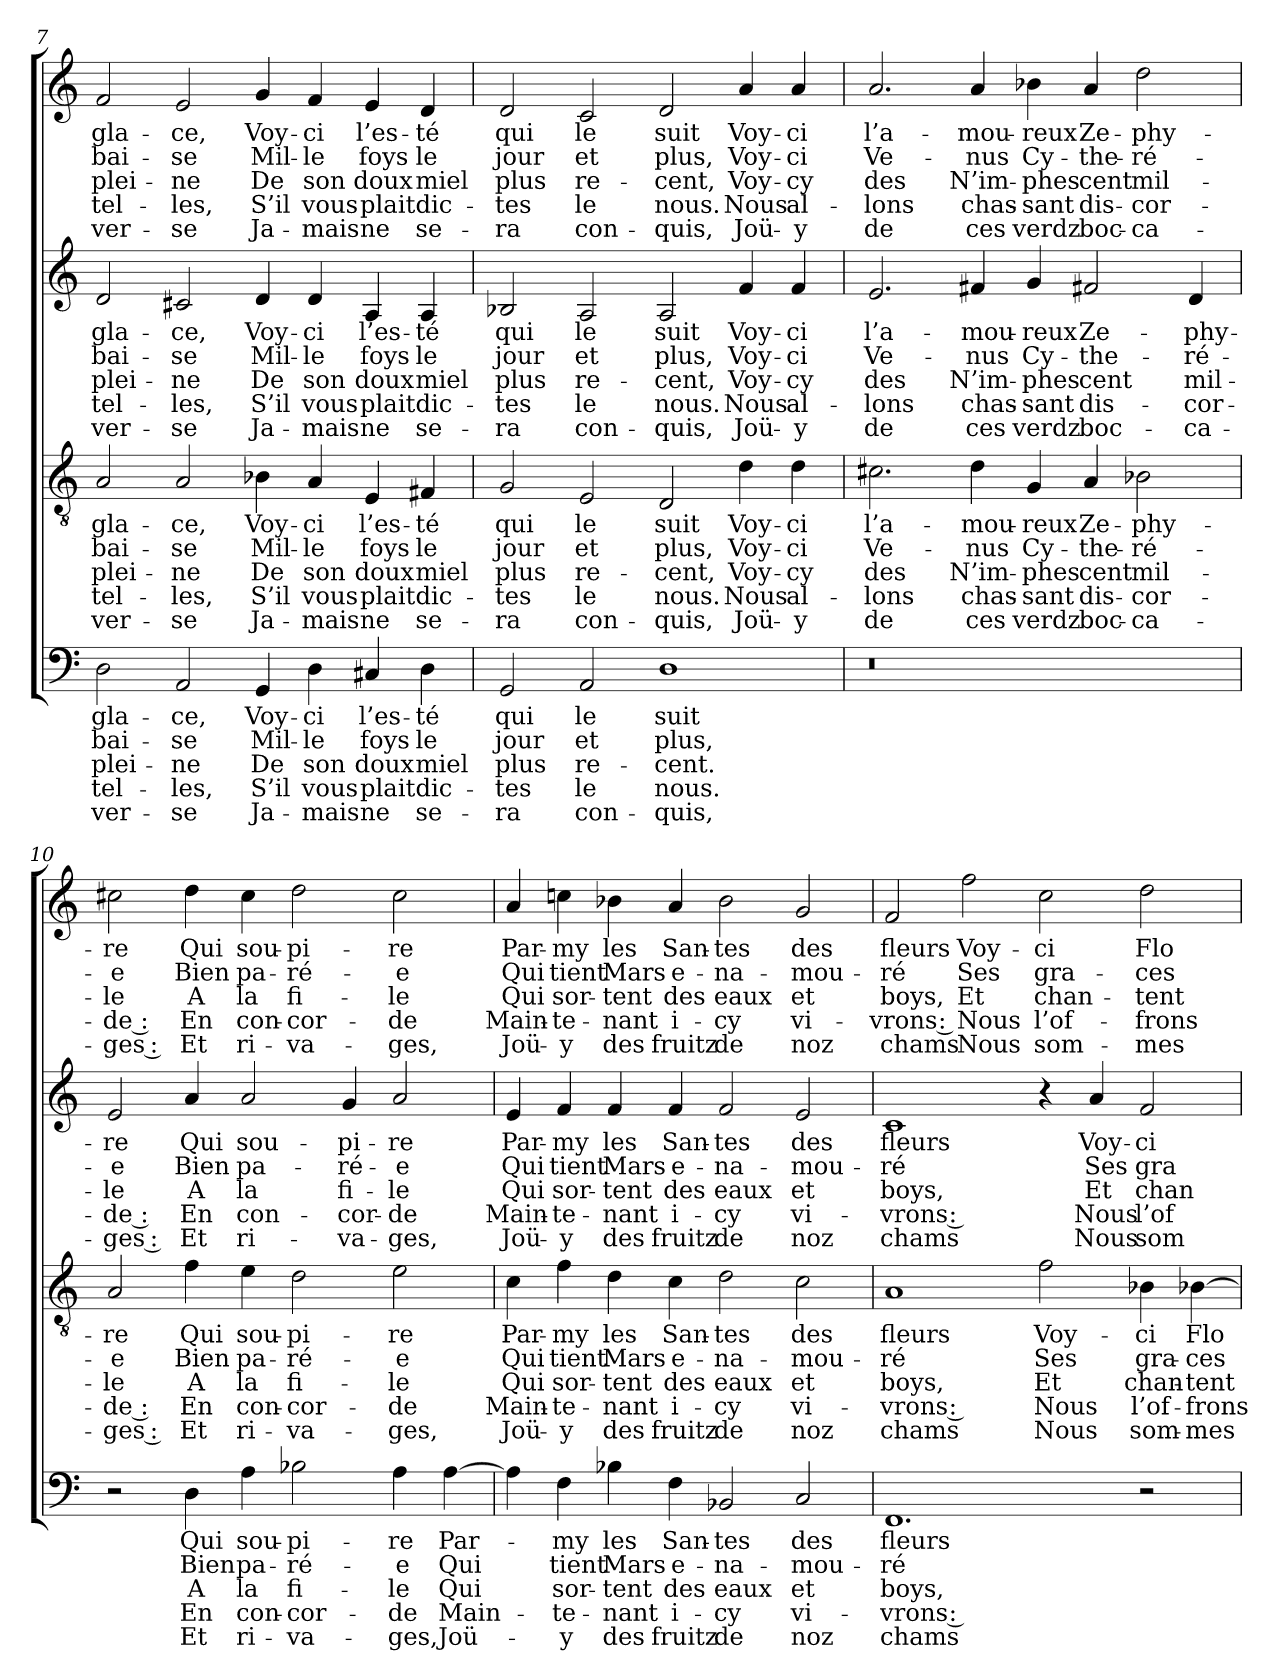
**kern	**text	**text	**text	**text	**text	**kern	**text	**text	**text	**text	**text	**kern	**text	**text	**text	**text	**text	**kern	**text	**text	**text	**text	**text
*part4	*part4	*part4	*part4	*part4	*part4	*part3	*part3	*part3	*part3	*part3	*part3	*part2	*part2	*part2	*part2	*part2	*part2	*part1	*part1	*part1	*part1	*part1	*part1
*staff4	*staff4	*staff4	*staff4	*staff4	*staff4	*staff3	*staff3	*staff3	*staff3	*staff3	*staff3	*staff2	*staff2	*staff2	*staff2	*staff2	*staff2	*staff1	*staff1	*staff1	*staff1	*staff1	*staff1
*clefF4	*	*	*	*	*	*clefGv2	*	*	*	*	*	*clefG2	*	*	*	*	*	*clefG2	*	*	*	*	*
*k[]	*	*	*	*	*	*k[]	*	*	*	*	*	*k[]	*	*	*	*	*	*k[]	*	*	*	*	*
=7	=7	=7	=7	=7	=7	=7	=7	=7	=7	=7	=7	=7	=7	=7	=7	=7	=7	=7	=7	=7	=7	=7	=7
2D	gla-	-bai-	plei-	-tel-	-ver-	2A	gla-	-bai-	plei-	-tel-	-ver-	2d	gla-	-bai-	plei-	-tel-	-ver-	2f	gla-	-bai-	plei-	-tel-	-ver-
2AA	-ce,	-se	-ne	-les,	-se	2A	-ce,	-se	-ne	-les,	-se	2c#X	-ce,	-se	-ne	-les,	-se	2e	-ce,	-se	-ne	-les,	-se
4GG	Voy-	Mil-	De	S’il	Ja-	4B-X	Voy-	Mil-	De	S’il	Ja-	4d	Voy-	Mil-	De	S’il	Ja-	4g	Voy-	Mil-	De	S’il	Ja-
4D	-ci	-le	son	vous	-mais	4A	-ci	-le	son	vous	-mais	4d	-ci	-le	son	vous	-mais	4f	-ci	-le	son	vous	-mais
4C#X	l’es-	foys	doux	plait	ne	4E	l’es-	foys	doux	plait	ne	4A	l’es-	foys	doux	plait	ne	4e	l’es-	foys	doux	plait	ne
4D	-té	le	miel	dic-	se-	4F#X	-té	le	miel	dic-	se-	4A	-té	le	miel	dic-	se-	4d	-té	le	miel	dic-	se-
=8	=8	=8	=8	=8	=8	=8	=8	=8	=8	=8	=8	=8	=8	=8	=8	=8	=8	=8	=8	=8	=8	=8	=8
2GG	qui	jour	plus	-tes	-ra	2G	qui	jour	plus	-tes	-ra	2B-X	qui	jour	plus	-tes	-ra	2d	qui	jour	plus	-tes	-ra
2AA	le	et	re-	le	con-	2E	le	et	re-	le	con-	2A	le	et	re-	le	con-	2c	le	et	re-	le	con-
1D	suit	plus,	-cent.	nous.	-quis,	2D	suit	plus,	-cent,	nous.	-quis,	2A	suit	plus,	-cent,	nous.	-quis,	2d	suit	plus,	-cent,	nous.	-quis,
.	.	.	.	.	.	4d	Voy-	Voy-	Voy-	Nous	Joü-	4f	Voy-	Voy-	Voy-	Nous	Joü-	4a	Voy-	Voy-	Voy-	Nous	Joü-
.	.	.	.	.	.	4d	-ci	-ci	-cy	al-	-y	4f	-ci	-ci	-cy	al-	-y	4a	-ci	-ci	-cy	al-	-y
!!LO:PB:g=z
=9	=9	=9	=9	=9	=9	=9	=9	=9	=9	=9	=9	=9	=9	=9	=9	=9	=9	=9	=9	=9	=9	=9	=9
0r	.	.	.	.	.	2.c#X	l’a-	Ve-	des	-lons	de	2.e	l’a-	Ve-	des	-lons	de	2.a	l’a-	Ve-	des	-lons	de
.	.	.	.	.	.	4d	-mou-	-nus	N’im-	chas-	ces	4f#X	-mou-	-nus	N’im-	chas-	ces	4a	-mou-	-nus	N’im-	chas-	ces
.	.	.	.	.	.	4G	-reux	Cy-	-phes	-sant	verdz	4g	-reux	Cy-	-phes	-sant	verdz	4b-X	-reux	Cy-	-phes	-sant	verdz
.	.	.	.	.	.	4A	Ze-	-the-	cent	dis-	boc-	2f#X	Ze-	-the-	cent	dis-	boc-	4a	Ze-	-the-	cent	dis-	boc-
.	.	.	.	.	.	2B-X	-phy-	-ré-	mil-	-cor-	-ca-	.	.	.	.	.	.	2dd	-phy-	-ré-	mil-	-cor-	-ca-
.	.	.	.	.	.	.	.	.	.	.	.	4d	-phy-	-ré-	mil-	-cor-	-ca-	.	.	.	.	.	.
=10	=10	=10	=10	=10	=10	=10	=10	=10	=10	=10	=10	=10	=10	=10	=10	=10	=10	=10	=10	=10	=10	=10	=10
2r	.	.	.	.	.	2A	-re	-e	-le	-de :	-ges :	2e	-re	-e	-le	-de :	-ges :	2cc#X	-re	-e	-le	-de :	-ges :
4D	Qui	Bien	A	En	Et	4f	Qui	Bien	A	En	Et	4a	Qui	Bien	A	En	Et	4dd	Qui	Bien	A	En	Et
4A	sou-	pa-	la	con-	ri-	4e	sou-	pa-	la	con-	ri-	2a	sou-	pa-	la	con-	ri-	4cc#	sou-	pa-	la	con-	ri-
2B-X	-pi-	-ré-	fi-	-cor-	-va-	2d	-pi-	-ré-	fi-	-cor-	-va-	.	.	.	.	.	.	2dd	-pi-	-ré-	fi-	-cor-	-va-
.	.	.	.	.	.	.	.	.	.	.	.	4g	-pi-	-ré-	fi-	-cor-	-va-	.	.	.	.	.	.
4A	-re	-e	-le	-de	-ges,	2e	-re	-e	-le	-de	-ges,	2a	-re	-e	-le	-de	-ges,	2cc#	-re	-e	-le	-de	-ges,
[4A	Par-	Qui	Qui	Main-	Joü-	.	.	.	.	.	.	.	.	.	.	.	.	.	.	.	.	.	.
=11	=11	=11	=11	=11	=11	=11	=11	=11	=11	=11	=11	=11	=11	=11	=11	=11	=11	=11	=11	=11	=11	=11	=11
4A]	.	.	.	.	.	4c	Par-	Qui	Qui	Main-	Joü-	4e	Par-	Qui	Qui	Main-	Joü-	4a	Par-	Qui	Qui	Main-	Joü-
4F	-my	tient	sor-	-te-	-y	4f	-my	tient	sor-	-te-	-y	4f	-my	tient	sor-	-te-	-y	4ccn	-my	tient	sor-	-te-	-y
4B-X	les	Mars	-tent	-nant	des	4d	les	Mars	-tent	-nant	des	4f	les	Mars	-tent	-nant	des	4b-X	les	Mars	-tent	-nant	des
4F	San-	e-	des	i-	fruitz	4c	San-	e-	des	i-	fruitz	4f	San-	e-	des	i-	fruitz	4a	San-	e-	des	i-	fruitz
2BB-X	-tes	-na-	eaux	-cy	de	2d	-tes	-na-	eaux	-cy	de	2f	-tes	-na-	eaux	-cy	de	2b-	-tes	-na-	eaux	-cy	de
2C	des	-mou-	et	vi-	noz	2c	des	-mou-	et	vi-	noz	2e	des	-mou-	et	vi-	noz	2g	des	-mou-	et	vi-	noz
=12	=12	=12	=12	=12	=12	=12	=12	=12	=12	=12	=12	=12	=12	=12	=12	=12	=12	=12	=12	=12	=12	=12	=12
1.FF	fleurs	-ré	boys,	-vrons :	chams	1A	fleurs	-ré	boys,	-vrons :	chams	1c	fleurs	-ré	boys,	-vrons :	chams	2f	fleurs	-ré	boys,	-vrons :	chams
.	.	.	.	.	.	.	.	.	.	.	.	.	.	.	.	.	.	2ff	Voy-	Ses	Et	Nous	Nous
.	.	.	.	.	.	2f	Voy-	Ses	Et	Nous	Nous	4r	.	.	.	.	.	2cc	-ci	gra-	chan-	l’of-	som-
.	.	.	.	.	.	.	.	.	.	.	.	4a	Voy-	Ses	Et	Nous	Nous	.	.	.	.	.	.
2r	.	.	.	.	.	4B-X	-ci	gra-	chan-	l’of-	som-	2f	-ci	gra-	chan-	l’of-	som-	2dd	Flo-	-ces	-tent	-frons	-mes
.	.	.	.	.	.	[4B-X	Flo-	-ces	-tent	-frons	-mes	.	.	.	.	.	.	.	.	.	.	.	.
=	=	=	=	=	=	=	=	=	=	=	=	=	=	=	=	=	=	=	=	=	=	=	=
*-	*-	*-	*-	*-	*-	*-	*-	*-	*-	*-	*-	*-	*-	*-	*-	*-	*-	*-	*-	*-	*-	*-	*-
